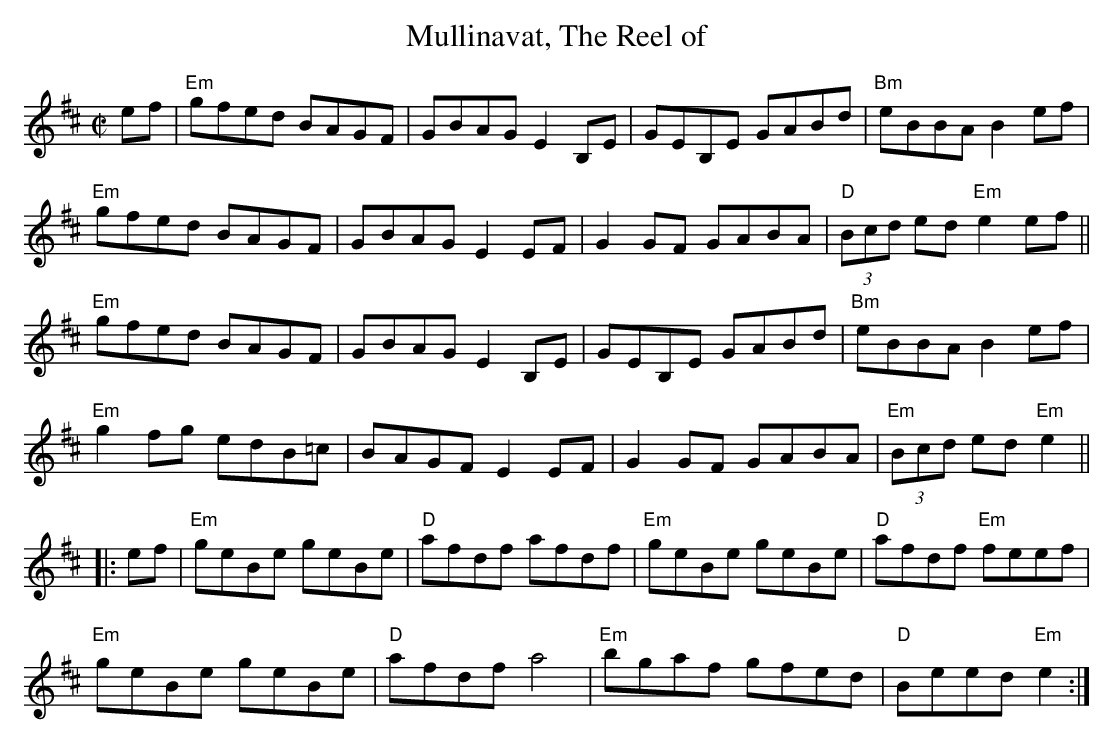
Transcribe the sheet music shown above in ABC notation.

X:1
T:Mullinavat, The Reel of
M:C|
L:1/8
K:D
Q:160
ef|\
"Em"gfed BAGF| GBAG E2B,E|GEB,E GABd| "Bm"eBBA B2 ef|
"Em"gfed BAGF| GBAG E2EF| G2 GF GABA|"D"(3Bcd ed"Em"e2 ef||
"Em"gfed BAGF| GBAG E2B,E|GEB,E GABd| "Bm"eBBA B2 ef|
"Em"g2 fg edB=c|BAGF E2 EF|G2 GF GABA|"Em"(3Bcd ed "Em"e2||
|:ef|\
"Em"geBe geBe |"D"afdf afdf|"Em"geBe geBe |"D"afdf "Em"feef|
"Em"geBe geBe |"D"afdf a4|"Em"bgaf gfed|"D"Beed "Em"e2:|
